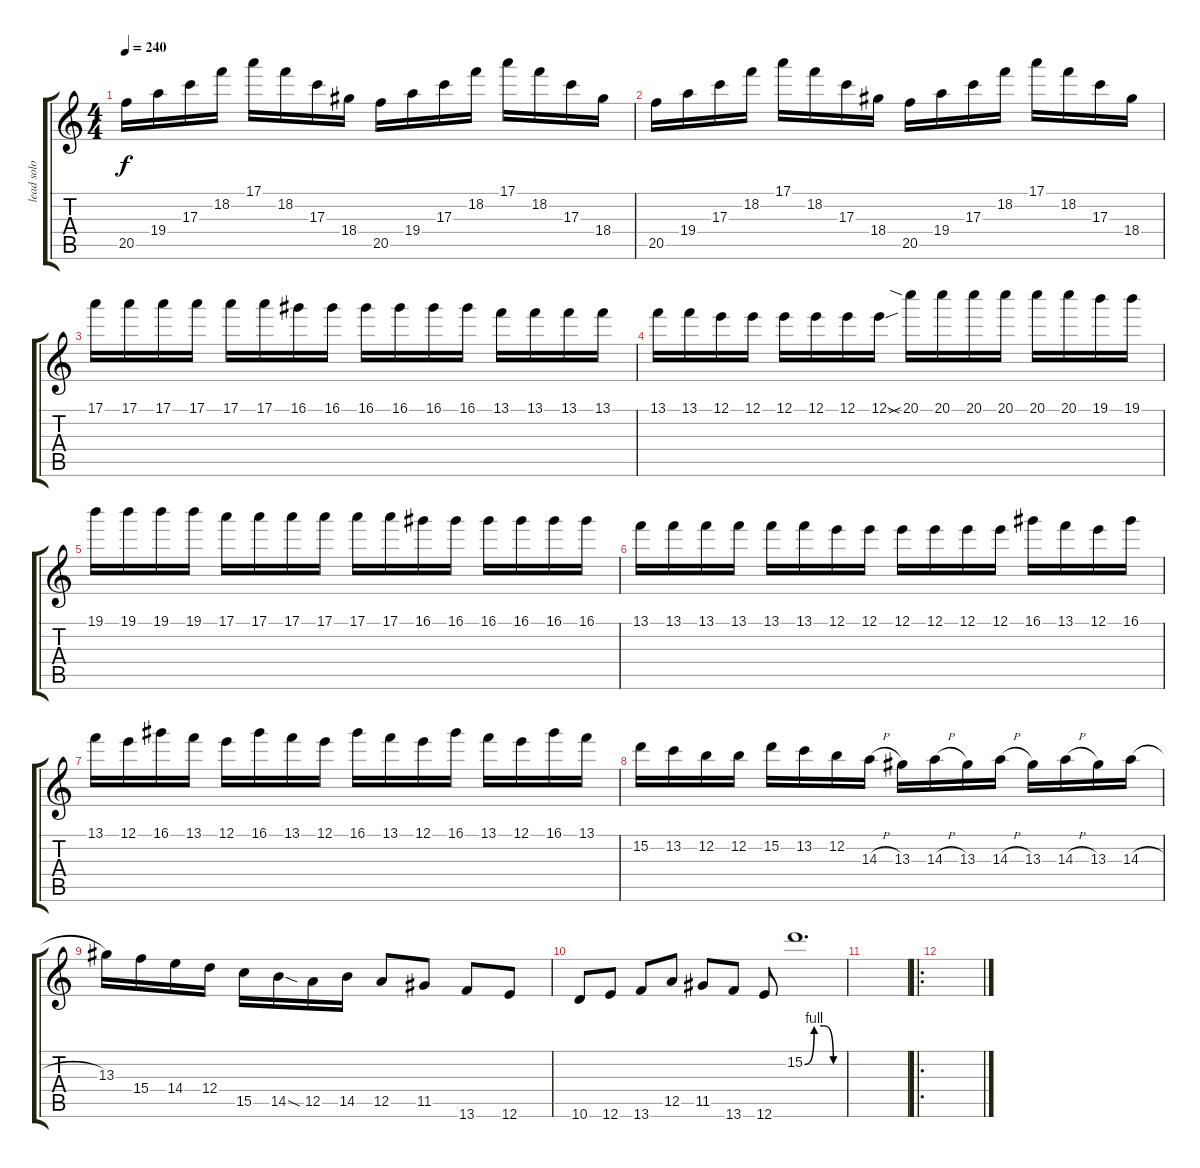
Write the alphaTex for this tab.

\track ("lead solo " "lead solo ") {instrument distortionguitar}
\staff {score tabs}
\tuning (E4 B3 G3 D3 A2 E2) {hide}
\ts (4 4)
\tempo 240
\clef g2
\ks c
20.5.16{dy f} 19.4.16 17.3.16 18.2.16 17.1.16 18.2.16 17.3.16 18.4.16 20.5.16 19.4.16 17.3.16 18.2.16 17.1.16 18.2.16 17.3.16 18.4.16 |
20.5.16 19.4.16 17.3.16 18.2.16 17.1.16 18.2.16 17.3.16 18.4.16 20.5.16 19.4.16 17.3.16 18.2.16 17.1.16 18.2.16 17.3.16 18.4.16 |
17.1.16 17.1.16 17.1.16 17.1.16 17.1.16 17.1.16 16.1.16 16.1.16 16.1.16 16.1.16 16.1.16 16.1.16 13.1.16 13.1.16 13.1.16 13.1.16 |
13.1.16 13.1.16 12.1.16 12.1.16 12.1.16 12.1.16 12.1.16 12.1{sou}.16 20.1{sia}.16 20.1.16 20.1.16 20.1.16 20.1.16 20.1.16 19.1.16 19.1.16 |
19.1.16 19.1.16 19.1.16 19.1.16 17.1.16 17.1.16 17.1.16 17.1.16 17.1.16 17.1.16 16.1.16 16.1.16 16.1.16 16.1.16 16.1.16 16.1.16 |
13.1.16 13.1.16 13.1.16 13.1.16 13.1.16 13.1.16 12.1.16 12.1.16 12.1.16 12.1.16 12.1.16 12.1.16 16.1.16 13.1.16 12.1.16 16.1.16 |
13.1.16 12.1.16 16.1.16 13.1.16 12.1.16 16.1.16 13.1.16 12.1.16 16.1.16 13.1.16 12.1.16 16.1.16 13.1.16 12.1.16 16.1.16 13.1.16 |
15.2.16 13.2.16 12.2.16 12.2.16 15.2.16 13.2.16 12.2.16 14.3{h}.16 13.3.16 14.3{h}.16 13.3.16 14.3{h}.16 13.3.16 14.3{h}.16 13.3.16 14.3{h}.16 |
13.3.16 15.4.16 14.4.16 12.4.16 15.5.16 14.5{sod}.16 12.5.16 14.5.16 12.5.8 11.5.8 13.6.8 12.6.8 |
10.6.8 12.6.8 13.6.8 12.5.8 11.5.8 13.6.8 12.6.8 15.2{be (custom 0 0 15 4 30 4 45 0 60 0)}.1{d} |
|
\ro
